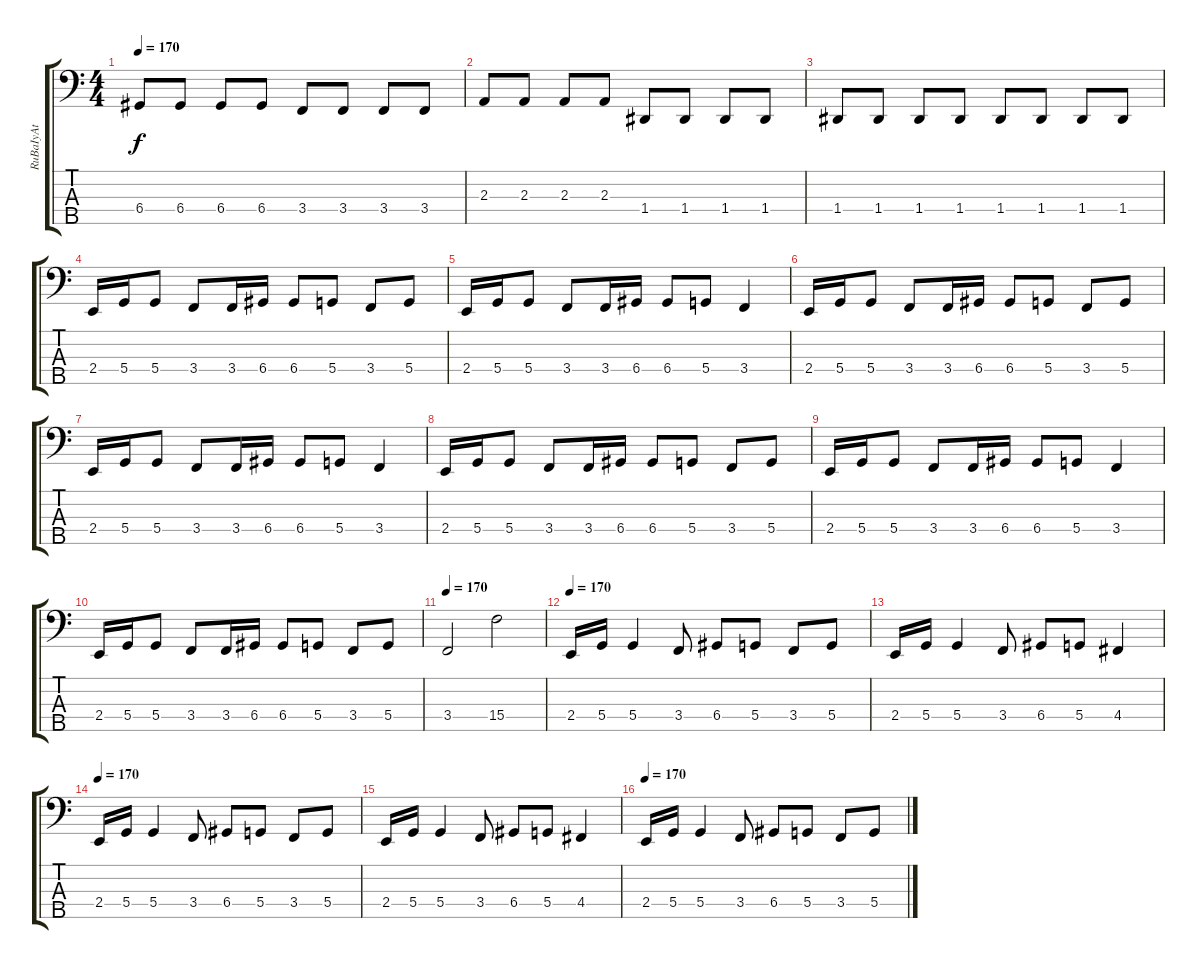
\track ("RuBaIyAt" "RuBaIyAt") {instrument electricbassfinger}
\staff {score tabs}
\tuning (F2 C2 G1 D1 A0) {hide}
\ts (4 4)
\tempo 170
\clef f4
\ks c
6.4.8{dy f} 6.4.8 6.4.8 6.4.8 3.4.8 3.4.8 3.4.8 3.4.8 |
2.3.8 2.3.8 2.3.8 2.3.8 1.4.8 1.4.8 1.4.8 1.4.8 |
1.4.8 1.4.8 1.4.8 1.4.8 1.4.8 1.4.8 1.4.8 1.4.8 |
2.4.16 5.4.16 5.4.8 3.4.8 3.4.16 6.4.16 6.4.8 5.4.8 3.4.8 5.4.8 |
2.4.16 5.4.16 5.4.8 3.4.8 3.4.16 6.4.16 6.4.8 5.4.8 3.4.4 |
2.4.16 5.4.16 5.4.8 3.4.8 3.4.16 6.4.16 6.4.8 5.4.8 3.4.8 5.4.8 |
2.4.16 5.4.16 5.4.8 3.4.8 3.4.16 6.4.16 6.4.8 5.4.8 3.4.4 |
2.4.16 5.4.16 5.4.8 3.4.8 3.4.16 6.4.16 6.4.8 5.4.8 3.4.8 5.4.8 |
2.4.16 5.4.16 5.4.8 3.4.8 3.4.16 6.4.16 6.4.8 5.4.8 3.4.4 |
2.4.16 5.4.16 5.4.8 3.4.8 3.4.16 6.4.16 6.4.8 5.4.8 3.4.8 5.4.8 |
\tempo 170
3.4.2 15.4.2 |
\tempo 170
2.4.16 5.4.16 5.4.4 3.4.8 6.4.8 5.4.8 3.4.8 5.4.8 |
2.4.16 5.4.16 5.4.4 3.4.8 6.4.8 5.4.8 4.4.4 |
\tempo 170
2.4.16 5.4.16 5.4.4 3.4.8 6.4.8 5.4.8 3.4.8 5.4.8 |
2.4.16 5.4.16 5.4.4 3.4.8 6.4.8 5.4.8 4.4.4 |
\tempo 170
2.4.16 5.4.16 5.4.4 3.4.8 6.4.8 5.4.8 3.4.8 5.4.8
